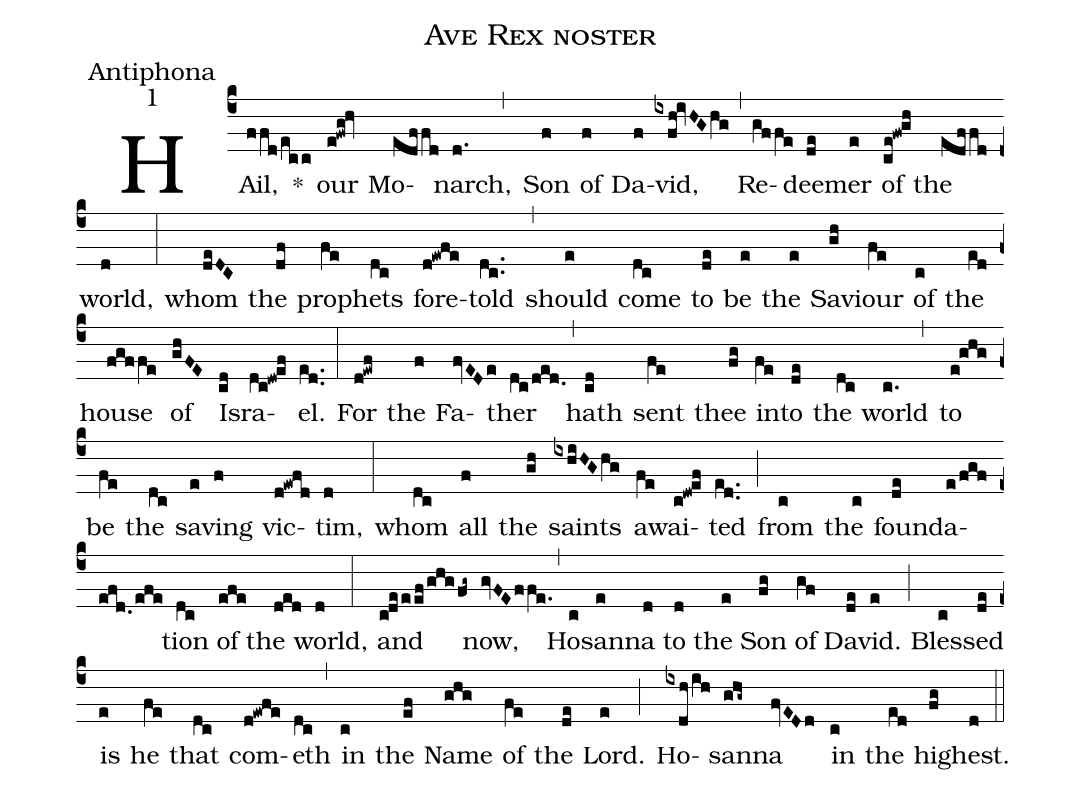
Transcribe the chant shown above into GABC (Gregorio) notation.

name:Ave Rex noster;
office-part:Antiphona;
mode:1;
%%
(c4) HAil,(ffd/ecc) *() our(e!fwg!hv) Mo(edffd)narch,(d.1) (,) Son(f) of(f) Da(f)vid,(ixfh!ivHG/hg) (,) Re(gffe)dee(de)mer(e) of(ce!fw!gh) the(edffd) world,(d) (:) whom(deDC) the(df) pro(fe)phets(dc) fore(d!ewfe)told(dc..) (,) should(e) come(dc) to(de) be(e) the(e) Sa(gh)viour(fe) of(c) the(ed) house(fgffe) of(ghFE) Is(cd)ra(dc!dw!ef)el.(ed..) (:) For(d!ewf) the(f) Fa(fvEDe)ther(dc/ded.0) (,) hath(cd) sent(fe) thee(fg) in(fe)to(de) the(dc) world(c.) (,) to(e!ghg) be(fe) the(dc) sa(e)ving(f) vic(d!ewfd)tim,(d) (:) whom(dc) all(f) the(gh) saints(ixhiHGhg) a(fe)wai(c!dw!ef)ted(ed..) (;) from(c) the(c) foun(de)da(e/fgf/efd.0/efe)tion(dc) of(efe) the(ded) world,(d) (:) and(c!deeef/ghg/fg~) now,(gvFE/ffe.) (,) Ho(c)san(e)na(d) to(d) the(e) Son(fg) of(gf) Da(de)vid.(e) (;) Bles(c)sed(de) is(e) he(fe) that(dc) com(d!ewfe)eth(dc) (,) in(c) the(ef) Name(ghg) of(fe) the(de) Lord.(e) (;) Ho(ixdh/ih)san(ghg~)na(fvEDd) in(c) the(ed) high(fg)est.(d) (::)
